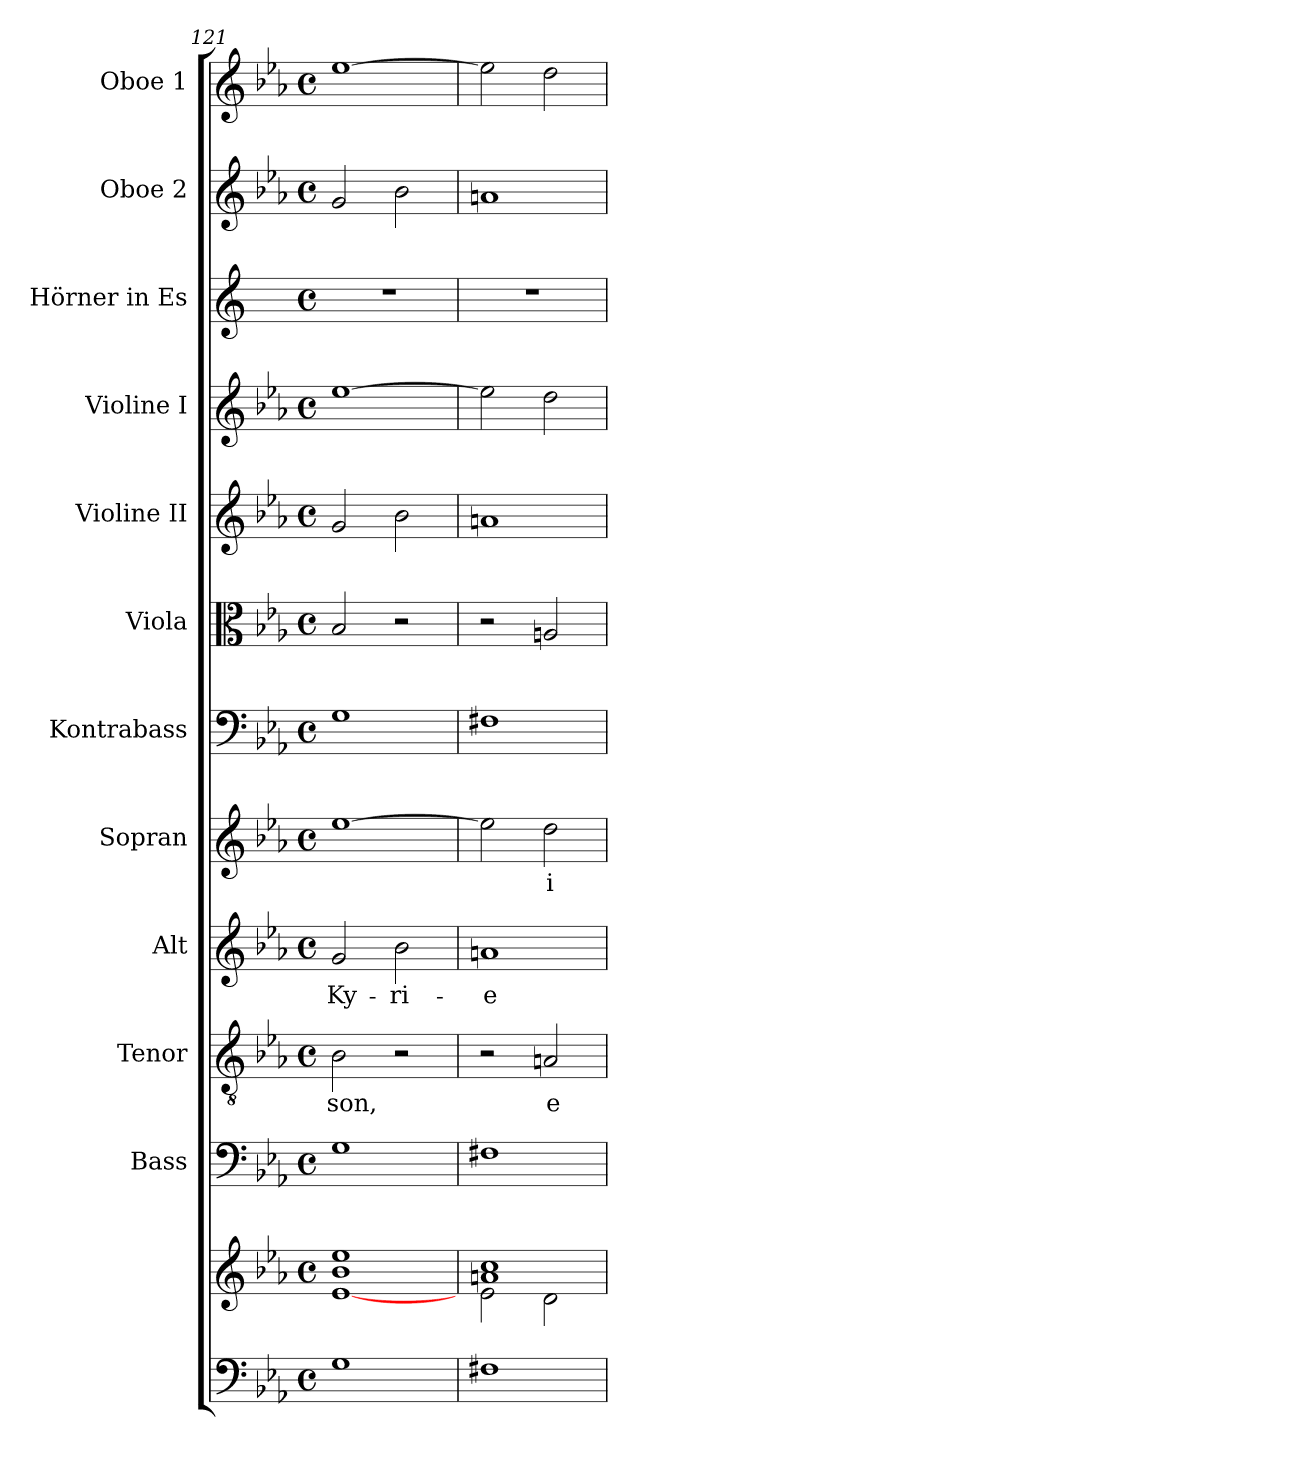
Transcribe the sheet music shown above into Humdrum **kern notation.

**kern	**kern	**kern	**kern	**text	**kern	**text	**kern	**text	**kern	**kern	**kern	**kern	**kern	**kern	**kern
*part12	*part12	*part11	*part10	*part10	*part9	*part9	*part8	*part8	*part7	*part6	*part5	*part4	*part3	*part2	*part1
*staff13	*staff12	*staff11	*staff10	*staff10	*staff9	*staff9	*staff8	*staff8	*staff7	*staff6	*staff5	*staff4	*staff3	*staff2	*staff1
*	*	*I"Bass	*I"Tenor	*	*I"Alt	*	*I"Sopran	*	*I"Kontrabass	*I"Viola	*I"Violine II	*I"Violine I	*I"Hörner in Es	*I"Oboe 2	*I"Oboe 1
*	*	*I'B.	*I'T.	*	*I'A.	*	*I'S.	*	*I'Kb.	*I'Vla.	*I'Vl. II	*I'Vl. I	*	*I'Ob. 2	*I'Ob. 1
*clefF4	*clefG2	*clefF4	*clefGv2	*	*clefG2	*	*clefG2	*	*clefF4	*clefC3	*clefG2	*clefG2	*clefG2	*clefG2	*clefG2
*	*	*	*	*	*	*	*	*	*ITrd7c12	*	*	*	*ITrd5c9	*	*
*k[b-e-a-]	*k[b-e-a-]	*k[b-e-a-]	*k[b-e-a-]	*	*k[b-e-a-]	*	*k[b-e-a-]	*	*k[b-e-a-]	*k[b-e-a-]	*k[b-e-a-]	*k[b-e-a-]	*k[b-e-a-]	*k[b-e-a-]	*k[b-e-a-]
*E-:	*E-:	*E-:	*E-:	*	*E-:	*	*E-:	*	*E-:	*E-:	*E-:	*E-:	*E-:	*E-:	*E-:
*M4/4	*M4/4	*M4/4	*M4/4	*	*M4/4	*	*M4/4	*	*M4/4	*M4/4	*M4/4	*M4/4	*M4/4	*M4/4	*M4/4
*met(c)	*met(c)	*met(c)	*met(c)	*	*met(c)	*	*met(c)	*	*met(c)	*met(c)	*met(c)	*met(c)	*met(c)	*met(c)	*met(c)
=121	=121	=121	=121	=121	=121	=121	=121	=121	=121	=121	=121	=121	=121	=121	=121
!	!	!	!	!LO:LY:b	!	!LO:LY:b	!	!	!	!	!	!	!	!	!
1G	[1e- 1b- 1ee-	1G	2B-\	-son,	2g/	Ky-	[1ee-	.	1GG	2B-/	2g/	[1ee-	1r	2g/	[1ee-
!	!	!	!	!	!	!LO:LY:b	!	!	!	!	!	!	!	!	!
.	.	.	2r	.	2b-\	-ri-	.	.	.	2r	2b-\	.	.	2b-\	.
=122	=122	=122	=122	=122	=122	=122	=122	=122	=122	=122	=122	=122	=122	=122	=122
*	*^	*	*	*	*	*	*	*	*	*	*	*	*	*	*
!	!	!	!	!	!	!	!LO:LY:b	!	!	!	!	!	!	!	!	!
1F#X	1an 1cc	2e-\	1F#X	2r	.	1an	-e	2ee-\]	.	1FF#X	2r	1an	2ee-\]	1r	1an	2ee-\]
!	!	!	!	!	!LO:LY:b	!	!	!	!LO:LY:b	!	!	!	!	!	!	!
.	.	2d\	.	2An/	e-	.	.	2dd\	-i-	.	2An/	.	2dd\	.	.	2dd\
*	*v	*v	*	*	*	*	*	*	*	*	*	*	*	*	*	*
=	=	=	=	=	=	=	=	=	=	=	=	=	=	=	=
*-	*-	*-	*-	*-	*-	*-	*-	*-	*-	*-	*-	*-	*-	*-	*-
